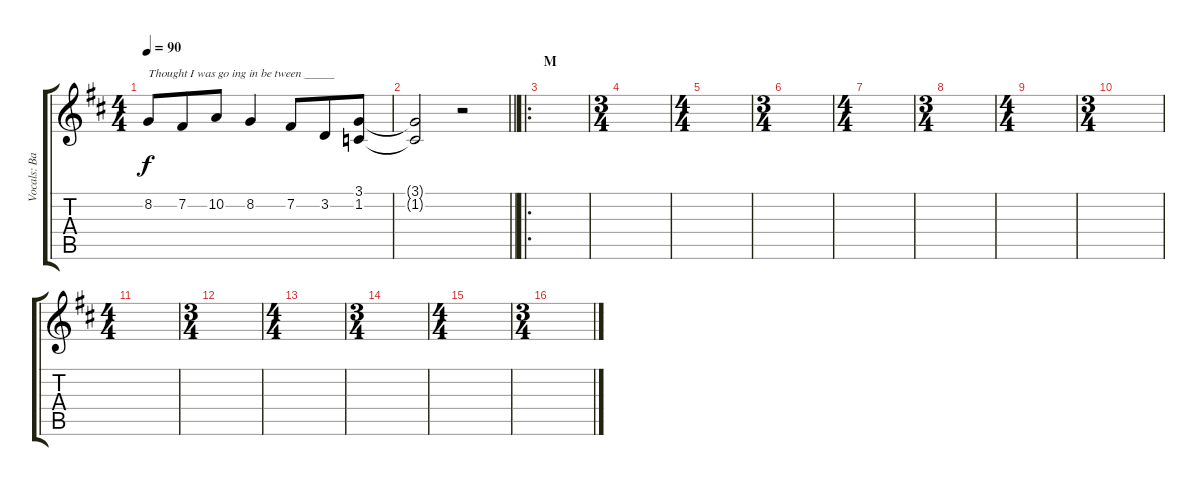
\track ("Vocals: Band" "Vocals: Ba") {instrument voiceoohs}
\staff {score tabs}
\tuning (E4 B3 G3 D3 A2 E2) {hide}
\ts (4 4)
\tempo 90
\clef g2
\ks d
8.2.8{txt "Thought I was go ing in be tween _____" dy f} 7.2.8{beam merge} 10.2.8 8.2.4 7.2.8{beam merge} 3.2.8 (3.1 1.2).8 |
\barLineRight lightlight
(3.1{t} 1.2{t}).2 r.2 |
\ro
\section ("" "M")
|
\ts (3 4)
|
\ts (4 4)
|
\ts (3 4)
|
\ts (4 4)
|
\ts (3 4)
|
\ts (4 4)
|
\ts (3 4)
|
\ts (4 4)
|
\ts (3 4)
|
\ts (4 4)
|
\ts (3 4)
|
\ts (4 4)
|
\ts (3 4)
